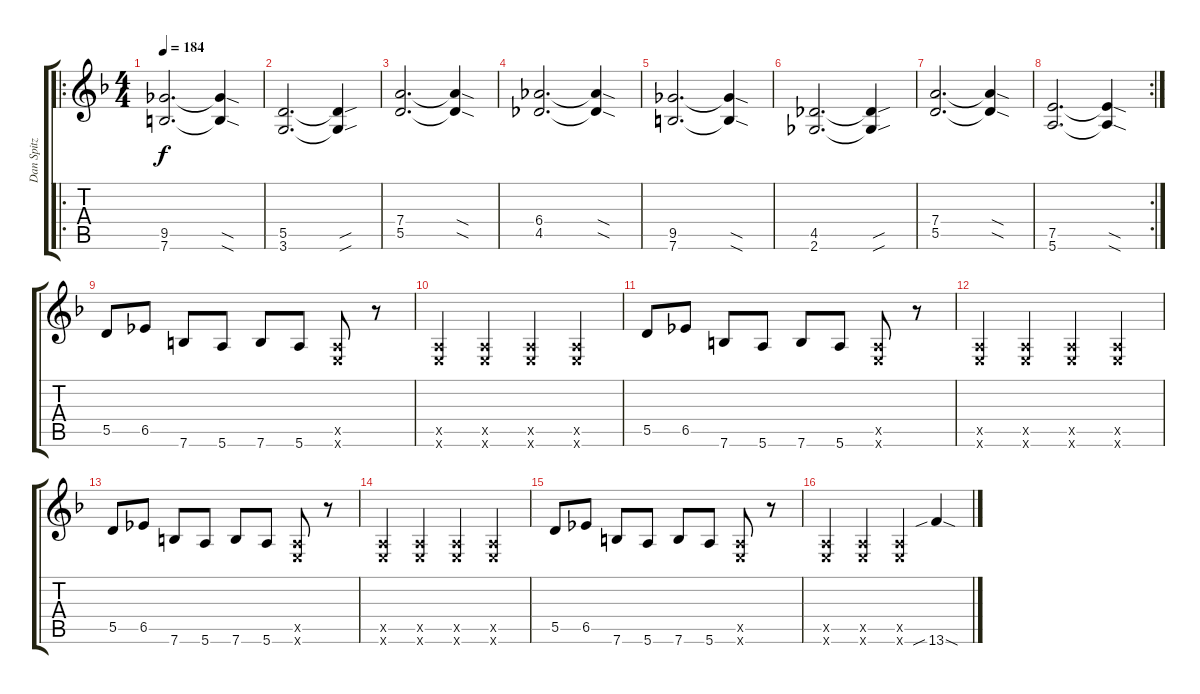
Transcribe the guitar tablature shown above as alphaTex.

\track ("Dan Spitz" "Dan Spitz") {instrument distortionguitar}
\staff {score tabs}
\tuning (E4 B3 G3 D3 A2 E2) {hide}
\ro
\ts (4 4)
\tempo 184
\clef g2
\ks f
(9.5 7.6).2{d dy f} (9.5{sod t} 7.6{sod t}).4 |
(5.5 3.6).2{d} (5.5{sou t} 3.6{sou t}).4 |
(7.4 5.5).2{d} (7.4{sod t} 5.5{sod t}).4 |
(6.4 4.5).2{d} (6.4{sod t} 4.5{sod t}).4 |
(9.5 7.6).2{d} (9.5{sod t} 7.6{sod t}).4 |
(4.5 2.6).2{d} (4.5{sou t} 2.6{sou t}).4 |
(7.4 5.5).2{d} (7.4{sod t} 5.5{sod t}).4 |
\rc 2
(7.5 5.6).2{d} (7.5{sod t} 5.6{sod t}).4 |
5.5.8 6.5.8 7.6.8 5.6.8 7.6.8 5.6.8 (0.5{x} 0.6{x}).8 r.8 |
(0.5{x} 0.6{x}).4 (0.5{x} 0.6{x}).4 (0.5{x} 0.6{x}).4 (0.5{x} 0.6{x}).4 |
5.5.8 6.5.8 7.6.8 5.6.8 7.6.8 5.6.8 (0.5{x} 0.6{x}).8 r.8 |
(0.5{x} 0.6{x}).4 (0.5{x} 0.6{x}).4 (0.5{x} 0.6{x}).4 (0.5{x} 0.6{x}).4 |
5.5.8 6.5.8 7.6.8 5.6.8 7.6.8 5.6.8 (0.5{x} 0.6{x}).8 r.8 |
(0.5{x} 0.6{x}).4 (0.5{x} 0.6{x}).4 (0.5{x} 0.6{x}).4 (0.5{x} 0.6{x}).4 |
5.5.8 6.5.8 7.6.8 5.6.8 7.6.8 5.6.8 (0.5{x} 0.6{x}).8 r.8 |
(0.5{x} 0.6{x}).4 (0.5{x} 0.6{x}).4 (0.5{x} 0.6{x}).4 13.6{sib sod}.4
